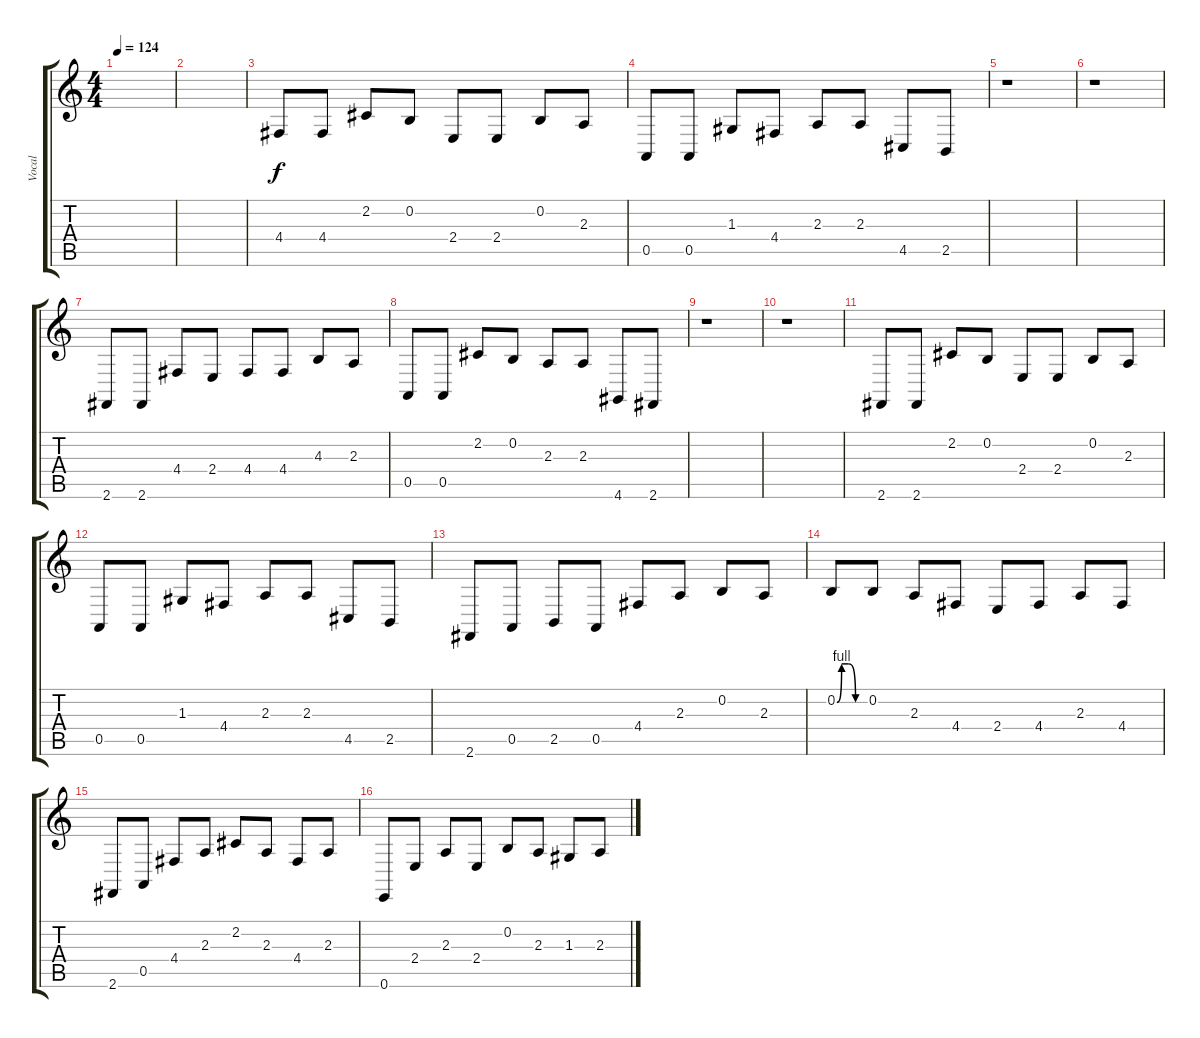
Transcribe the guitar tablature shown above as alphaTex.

\track ("Vocal" "Vocal") {instrument lead8bassandlead}
\staff {score tabs}
\tuning (E4 B3 G3 D3 A2 E2) {hide}
\ts (4 4)
\tempo 124
\clef g2
\ks c
|
|
4.4.8 4.4.8 2.2.8 0.2.8 2.4.8 2.4.8 0.2.8 2.3.8 |
0.5.8 0.5.8 1.3.8 4.4.8 2.3.8 2.3.8 4.5.8 2.5.8 |
r.1 |
r.1 |
2.6.8 2.6.8 4.4.8 2.4.8 4.4.8 4.4.8 4.3.8 2.3.8 |
0.5.8 0.5.8 2.2.8 0.2.8 2.3.8 2.3.8 4.6.8 2.6.8 |
r.1 |
r.1 |
2.6.8 2.6.8 2.2.8 0.2.8 2.4.8 2.4.8 0.2.8 2.3.8 |
0.5.8 0.5.8 1.3.8 4.4.8 2.3.8 2.3.8 4.5.8 2.5.8 |
2.6.8 0.5.8 2.5.8 0.5.8 4.4.8 2.3.8 0.2.8 2.3.8 |
0.2{be (custom 0 0 10 4 25 4 40 0 60 0)}.8 0.2.8 2.3.8 4.4.8 2.4.8 4.4.8 2.3.8 4.4.8 |
2.6.8 0.5.8 4.4.8 2.3.8 2.2.8 2.3.8 4.4.8 2.3.8 |
0.6.8 2.4.8 2.3.8 2.4.8 0.2.8 2.3.8 1.3.8 2.3.8
